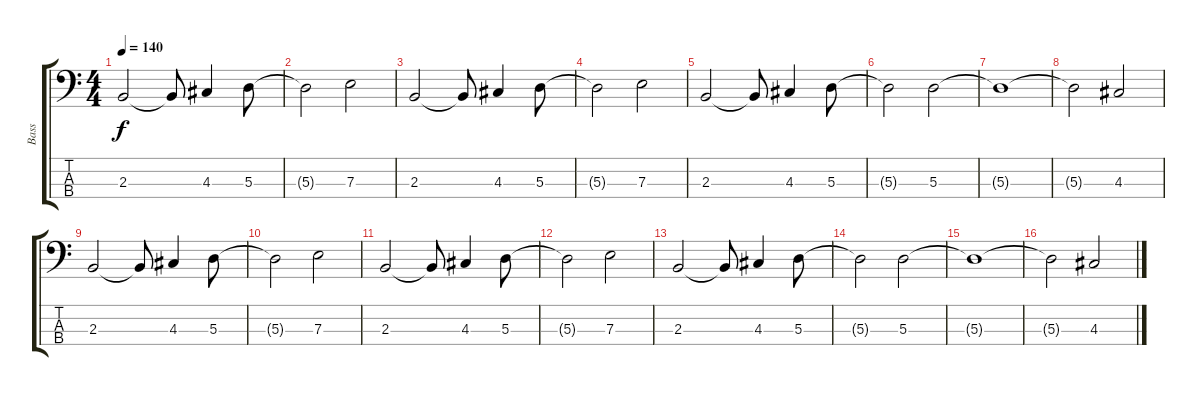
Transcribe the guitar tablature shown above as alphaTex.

\track ("Bass" "Bass") {instrument synthbass2}
\staff {score tabs}
\tuning (G2 D2 A1 E1) {hide}
\ts (4 4)
\tempo 140
\clef f4
\ks c
2.3.2{dy f} 2.3{t}.8 4.3.4 5.3.8 |
5.3{t}.2 7.3.2 |
2.3.2 2.3{t}.8 4.3.4 5.3.8 |
5.3{t}.2 7.3.2 |
2.3.2 2.3{t}.8 4.3.4 5.3.8 |
5.3{t}.2 5.3.2 |
5.3{t}.1 |
5.3{t}.2 4.3.2 |
2.3.2 2.3{t}.8 4.3.4 5.3.8 |
5.3{t}.2 7.3.2 |
2.3.2 2.3{t}.8 4.3.4 5.3.8 |
5.3{t}.2 7.3.2 |
2.3.2 2.3{t}.8 4.3.4 5.3.8 |
5.3{t}.2 5.3.2 |
5.3{t}.1 |
5.3{t}.2 4.3.2
